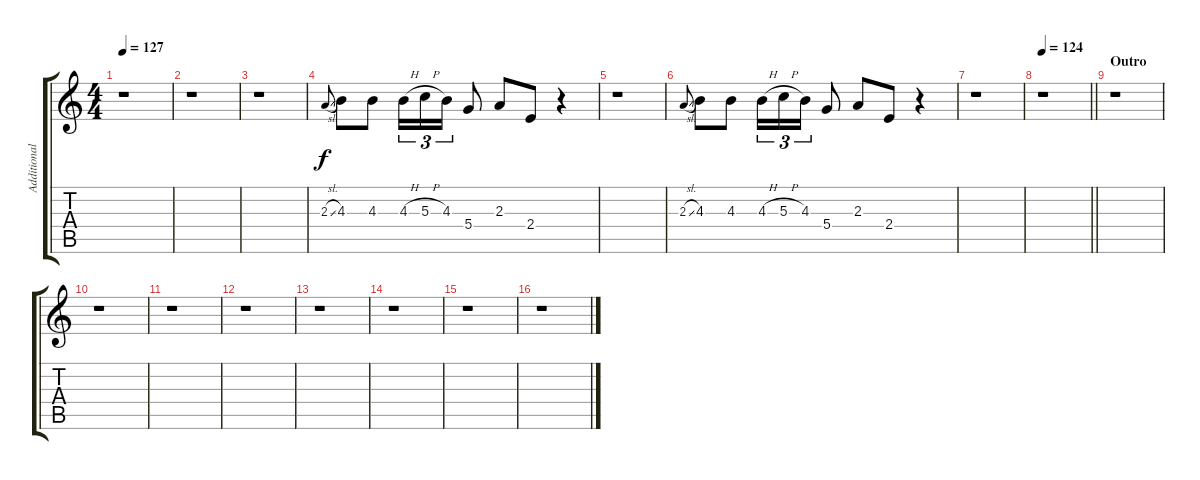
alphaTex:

\track ("Additional Guitar" "Additional") {instrument overdrivenguitar}
\staff {score tabs}
\tuning (E4 B3 G3 D3 A2 E2) {hide}
\ts (4 4)
\tempo 127
\clef g2
\ks c
r.1{dy f} |
r.1 |
r.1 |
2.3{sl}.8{gr onbeat} 4.3.8 4.3.8 4.3{h}.16{tu (3 2)} 5.3{h}.16{tu (3 2)} 4.3.16{tu (3 2)} 5.4.8 2.3.8 2.4.8 r.4 |
r.1 |
2.3{sl}.8{gr onbeat} 4.3.8 4.3.8 4.3{h}.16{tu (3 2)} 5.3{h}.16{tu (3 2)} 4.3.16{tu (3 2)} 5.4.8 2.3.8 2.4.8 r.4 |
r.1 |
\tempo 124
\barLineRight lightlight
r.1 |
\section ("" "Outro")
r.1 |
r.1 |
r.1 |
r.1 |
r.1 |
r.1 |
r.1 |
r.1
